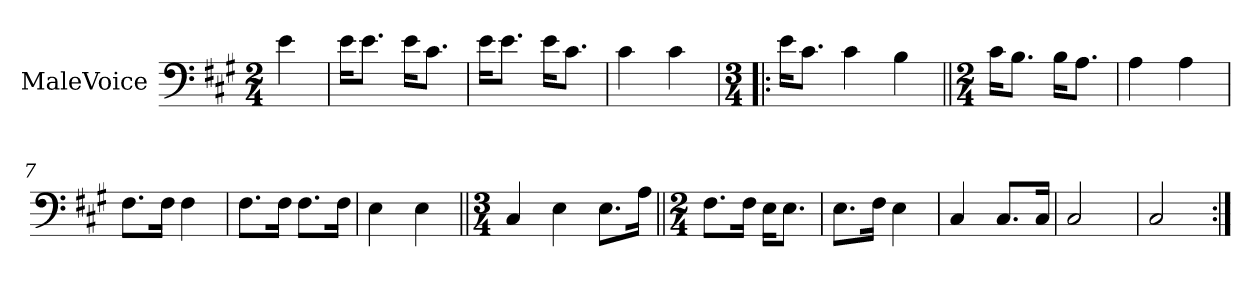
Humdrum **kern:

**kern
*part1
*staff1
*I"MaleVoice
*clefF4
*k[f#c#g#]
*M2/4
*MM88
=
4e
=1
16e\KL
8.e\J
16e\KL
8.c#\J
=2
16e\KL
8.e\J
16e\KL
8.c#\J
=3
4c#
4c#
=4!|:
*M3/4
16e\KL
8.c#\J
4c#
4B
=5||
*M2/4
16c#\KL
8.B\J
16B\KL
8.A\J
=6
4A
4A
=7
8.F#\L
16F#\Jk
4F#
=8
8.F#\L
16F#\Jk
8.F#\L
16F#\Jk
=9
4E
4E
=10||
*M3/4
4C#
4E
8.E\L
16A\Jk
=11||
*M2/4
8.F#\L
16F#\Jk
16E\KL
8.E\J
=12
8.E\L
16F#\Jk
4E
=13
4C#
8.C#/L
16C#/Jk
=14
2C#
=15
2C#
=:|!
*-
